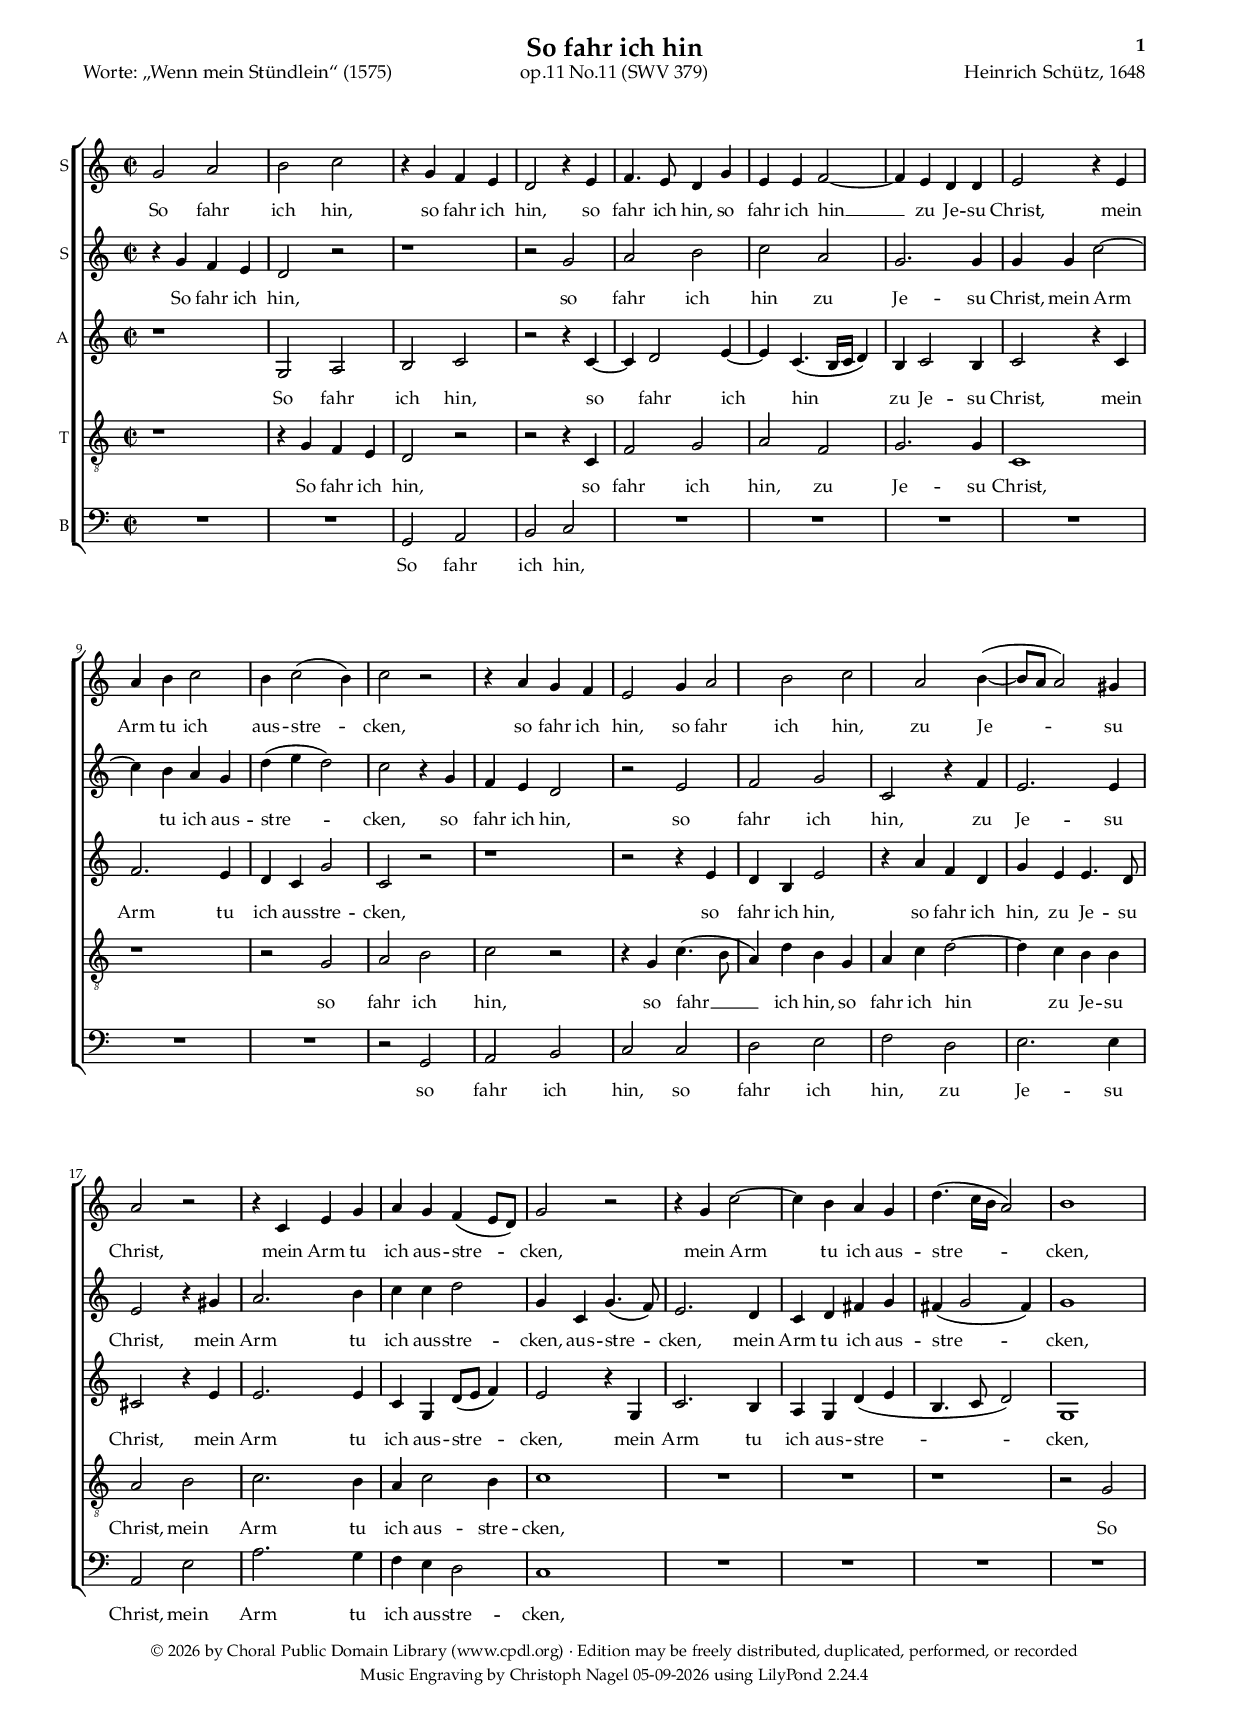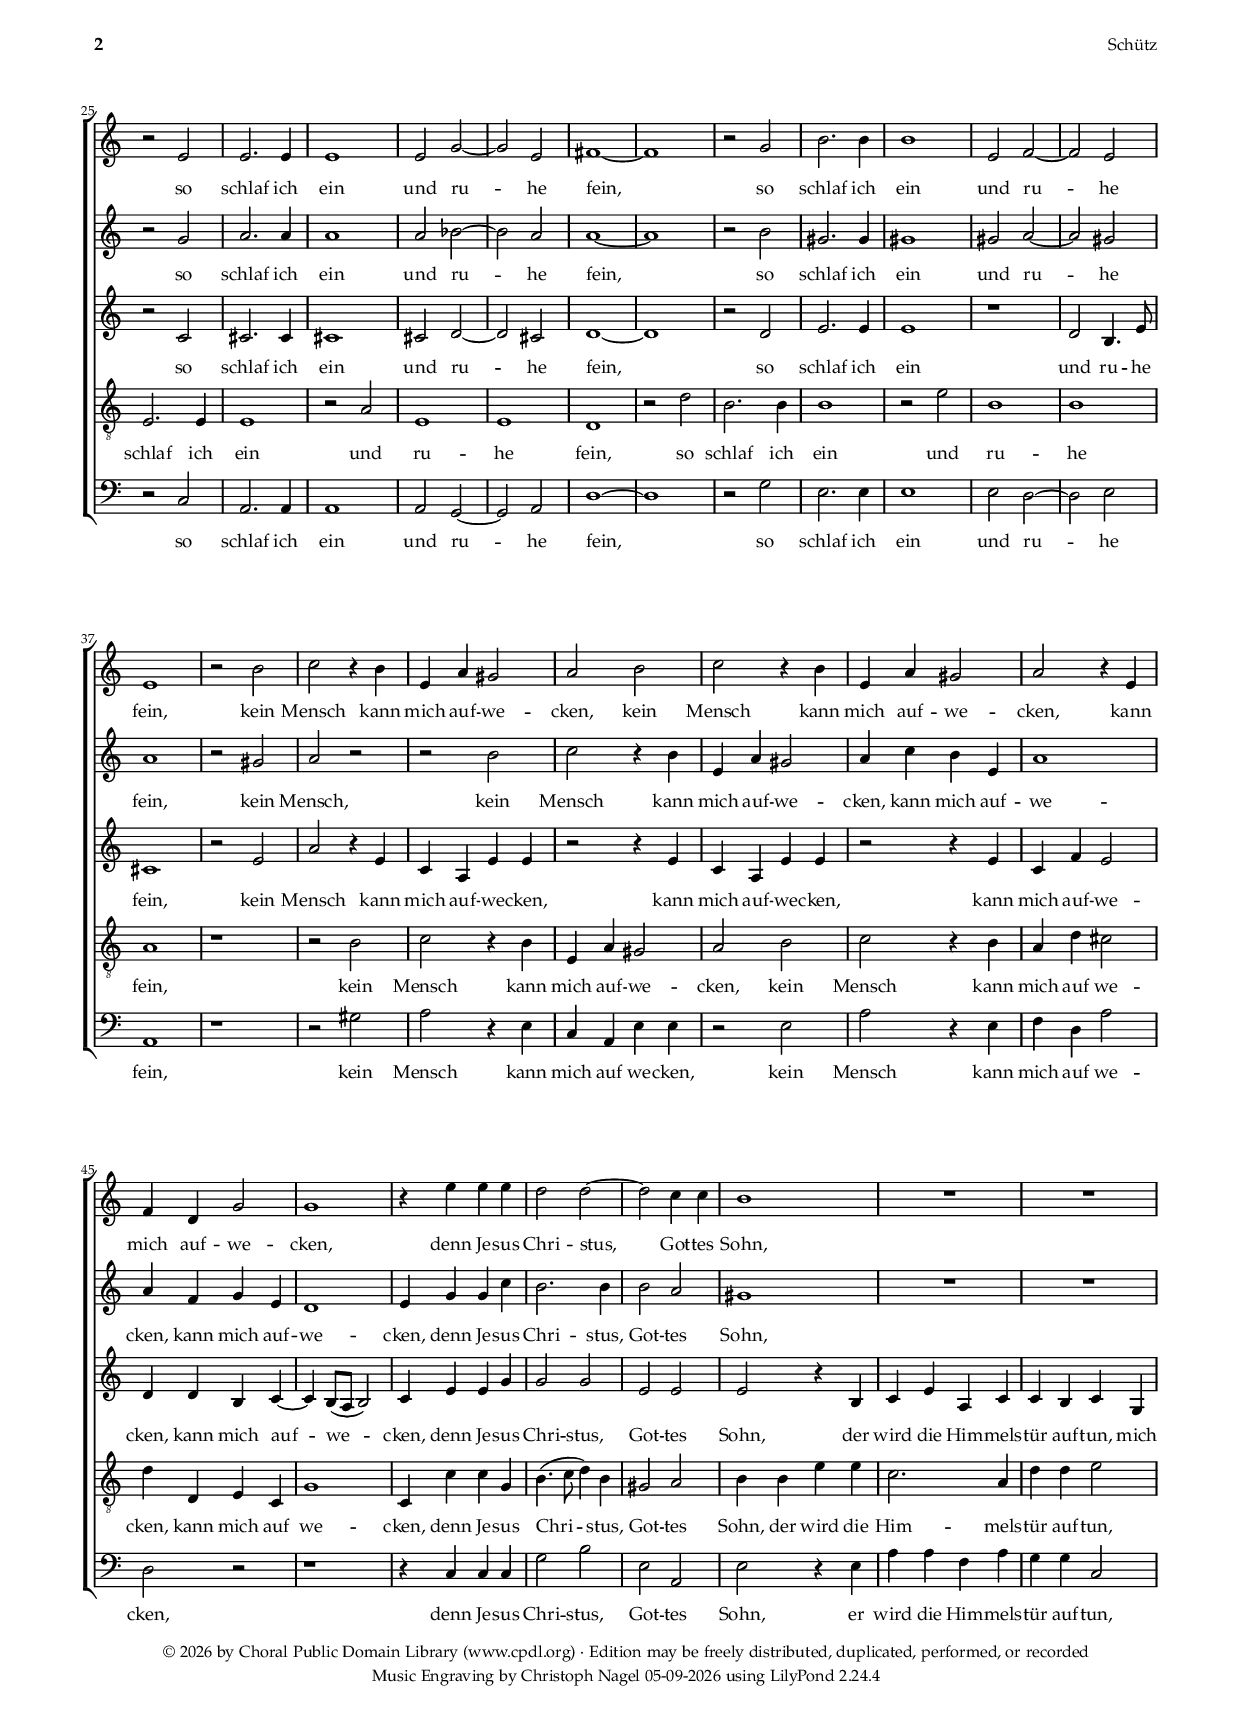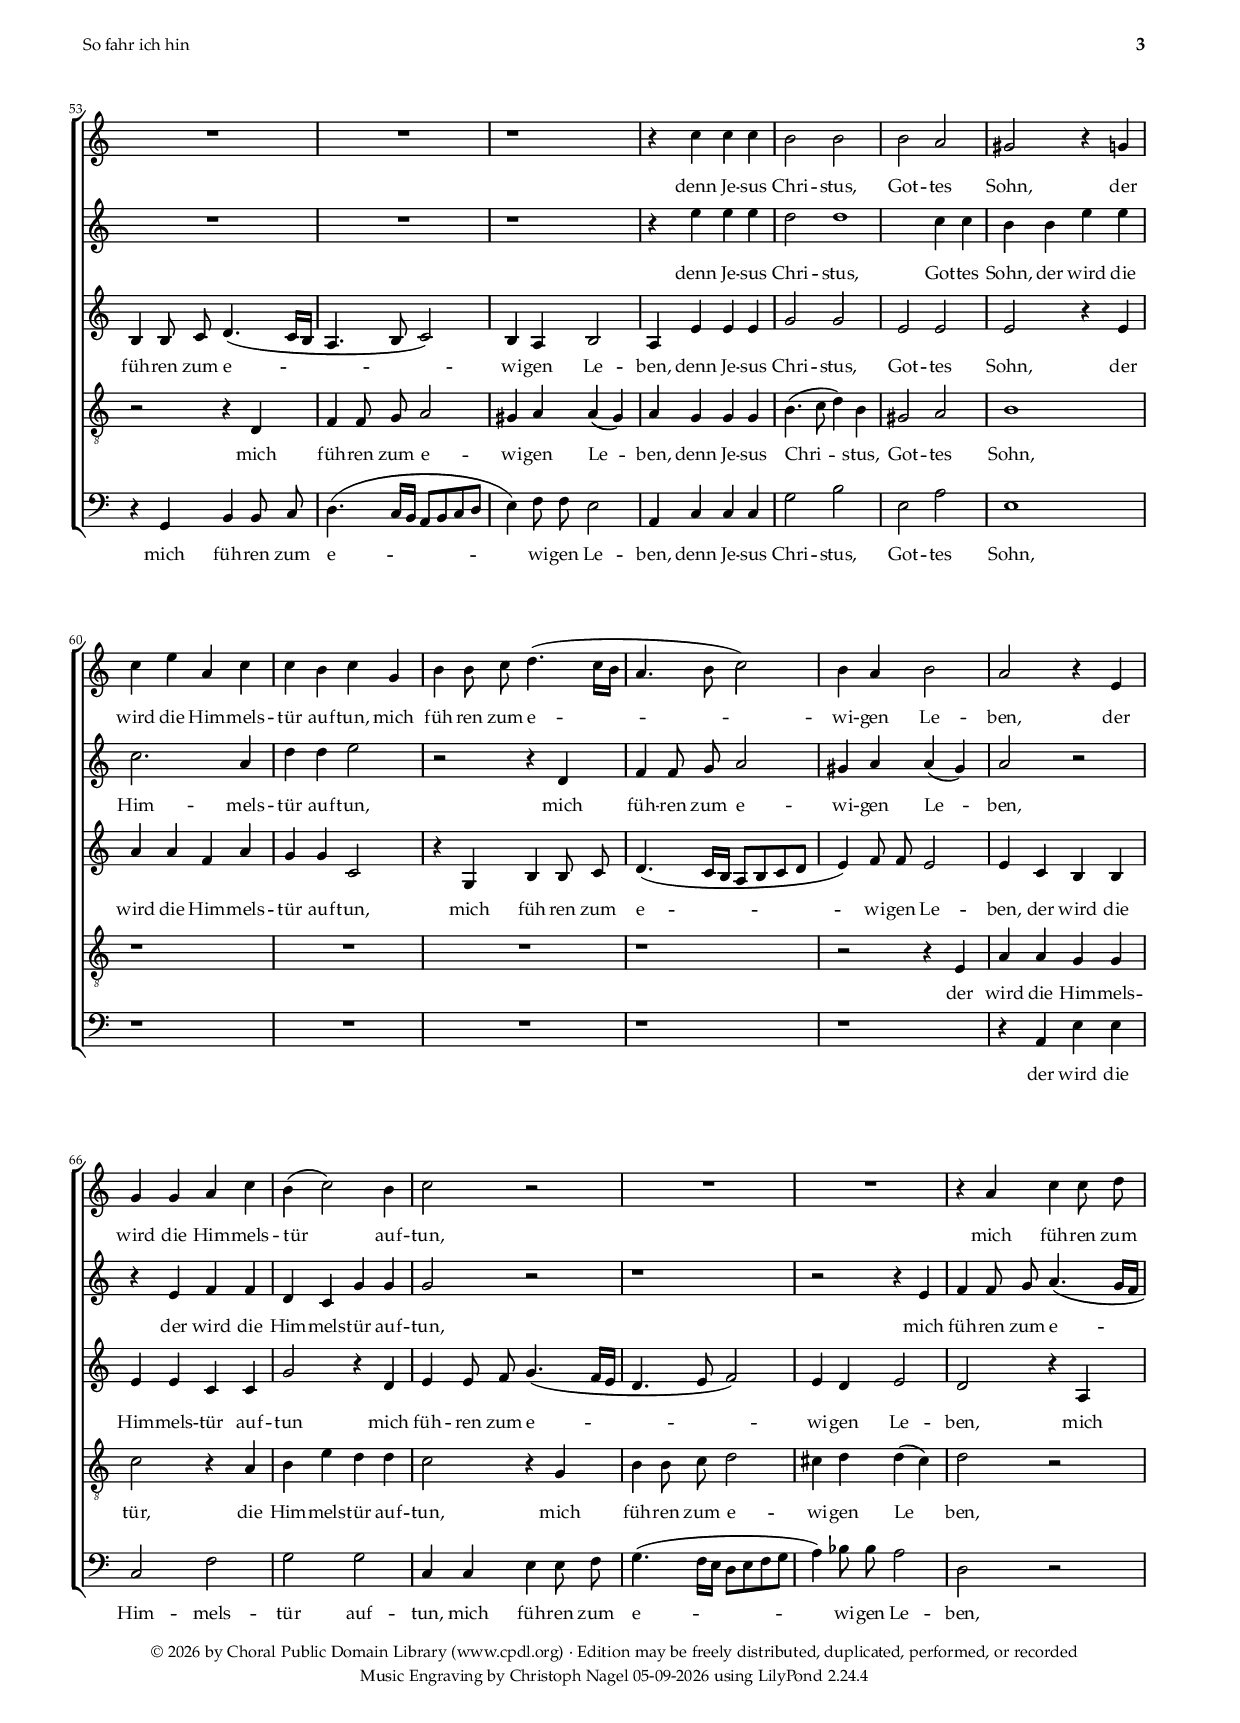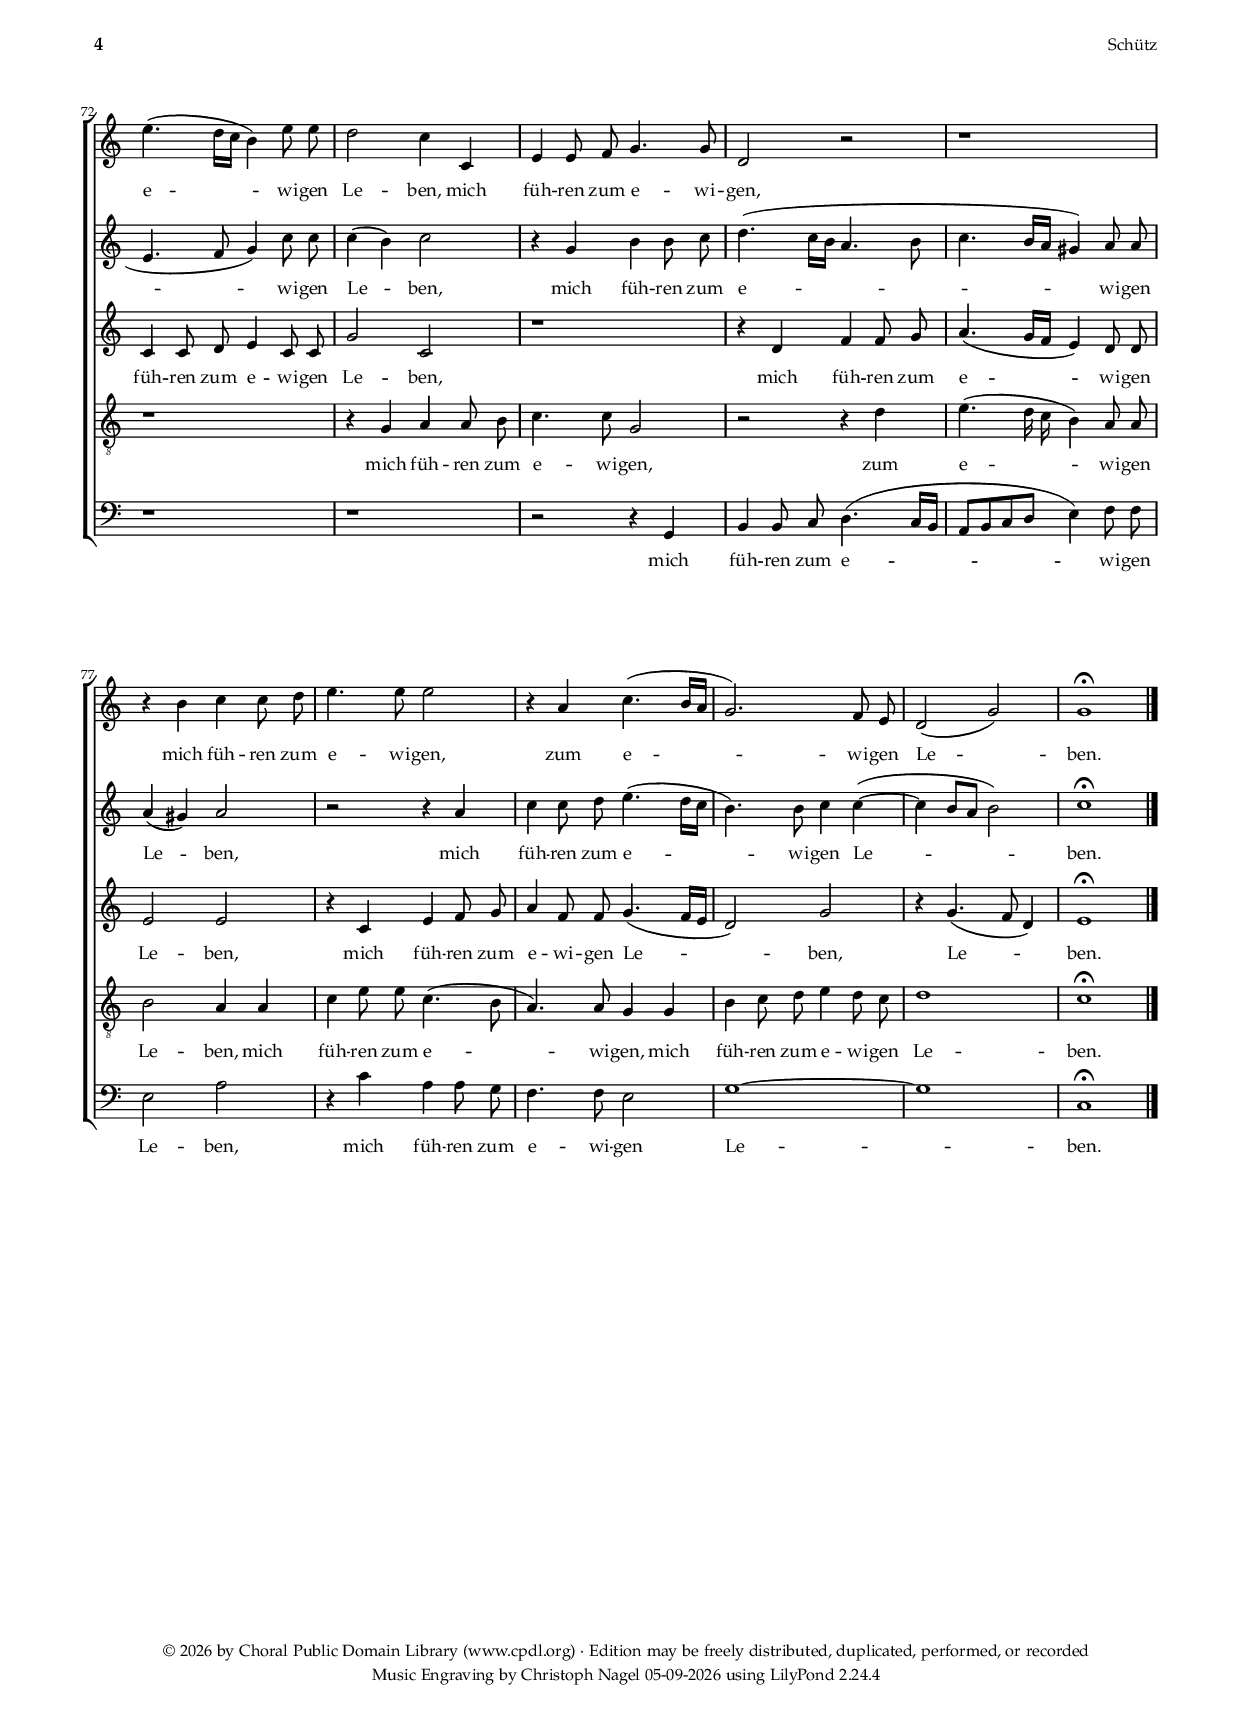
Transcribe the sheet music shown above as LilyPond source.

\version "2.18.2"

\pointAndClickOff

#(set-global-staff-size 16)
#(set-default-paper-size "a4")

\paper {

  #(define fonts
    (make-pango-font-tree "URW Palladio L" "Liberation Sans" "Luxi Mono"
    (/ staff-height pt 22 )))
  #(include-special-characters)


% A4:
  line-width    = 180\mm
  top-margin    = 10\mm
  bottom-margin = 8\mm
  indent = 0\mm 
  two-sided = ##t
  inner-margin = 10\mm
  binding-offset = 4\mm

  % der Abstand zwischen einer (Titel-)Beschriftung (auf hoechster Ebene) und der darauf folgenden Systemgruppe:
  
  markup-system-spacing #'basic-distance = #12
  markup-system-spacing #'minimum-distance = #6
  markup-system-spacing #'stretchability = #10

  % the distance from the top of the printable area (i.e. the bottom of the top margin) to the first system on a page, 
  % when there is no (title or top-level) markup between the two.
  
  top-system-spacing #'basic-distance = #12
  top-system-spacing #'minimum-distance = #6
  top-system-spacing #'stretchability = #7

  % der Abstand vom letzten System oder Beschriftung auf hoechster Ebene auf einer Seite zum unteren Rand des bedruckbaren Bereichs
  % (also bis zum Anfang des unteren Randes):
   
  last-bottom-spacing #'basic-distance = #6
  last-bottom-spacing #'minimum-distance = #3
  last-bottom-spacing #'stretchability = #40

 
  ragged-bottom = ##f
  ragged-last-bottom = ##f
  print-all-headers = ##f

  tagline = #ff

  bookTitleMarkup =  \markup {
      \fill-line {
        \fontsize #1.0 { \fromproperty #'header:poet }
        \fontsize #1.0 { \fromproperty #'header:opus }
        \fontsize #1.0 { \fromproperty #'header:composer }
      } % fill-line
  } % markup
  
  scoreTitleMarkup = ##f
  oddHeaderMarkup = \markup  {
    \on-the-fly #part-first-page \fill-line { 
      ""
      \fontsize #4 {\bold \fromproperty #'header:title }
      \fontsize #1 \bold \raise #0.65 \fromproperty #'page:page-number-string
    }
    \on-the-fly #not-part-first-page \fill-line {
      \fromproperty #'header:title
      \fontsize #1 \bold \fromproperty #'page:page-number-string
    }
  }
  evenHeaderMarkup = \markup {
    \on-the-fly #part-first-page \fill-line { 
      \raise #0.65 \fontsize #1 \bold \fromproperty #'page:page-number-string
      \bold { \fontsize #4 \fromproperty #'header:title }
      ""
    }
    \on-the-fly #not-part-first-page \fill-line {
      \fontsize #1 \bold \fromproperty #'page:page-number-string
      \fromproperty #'header:composer_short
    }
  }

  oddFooterMarkup = \markup {
    \fill-line { \fontsize # -0.2 \fromproperty #'header:copyright }
  }
  evenFooterMarkup = \oddFooterMarkup

} % paper

\layout {

  \context {
    \Lyrics
    \override VerticalAxisGroup.staff-affinity = ##f
    \override VerticalAxisGroup.staff-staff-spacing =
      #'((basic-distance . 0)
	 (minimum-distance . 2)
	 (padding . 1.5))
  }

  \context {
    \Staff
    \override VerticalAxisGroup.staff-staff-spacing =
      #'((basic-distance . 0)
	 (minimum-distance . 2)
	 (padding . 1.5))
  }

}

date = #(strftime "%d-%m-%Y" (localtime (current-time)))
year = #(strftime "%Y" (localtime (current-time)))

cpdl = \markup\center-column{
  \line{" "}
  \line{&copyright; \year by Choral Public Domain Library (www.cpdl.org) &bulletop; Edition may be freely distributed, duplicated, performed, or recorded}
  \line{Music Engraving by Christoph Nagel \date using LilyPond #(lilypond-version)}
}


global = {\key c \major \time 2/2 \autoBeamOff}

SopranIMusic =  \relative g' {
    g2 a2 b2 c2  | % 2
    r4 g4 f4 e4 d2 r4 e4 | % 3
    f4. e8 d4 g4 e4 e4 f2 ~  | % 4
    f4 e4 d4 d4 e2 r4 e4 | % 5
    a4 b4 c2 b4 c2 (b4) | % 6
    c2 r2 r4 a4 g4 f4  | % 7
    e2 g4 a2 b2 c2 a2 b4(~b8[a8] a2) gis4 | % 9
    a2 r2 r4 c,4 e4 g4  | \barNumberCheck #19
    a4 g4 f4( e8 [ d8 ]) g2 r2 | % 11
    r4 g4 c2~c4 b4 a4 g4 | % 12
    d'4.( c16 [ b16 ] a2) b1 | % 13
    r2 e,2 e2. e4  | % 14
    e1 e2 g2~g2 e2 fis1 ~ | % 16
    fis1 r2 g2 | % 17
    b2. b4 b1 | % 18
    e,2 f2~f2 e2 | % 19
    e1 r2 b'2  | \barNumberCheck #39
    c2 r4 b4 e,4 a4 gis2 | % 21
    a2 b2 c2 r4 b4  | % 22
    e,4 a4 gis2 a2 r4 e4 | % 23
    f4 d4 g2 g1 | % 24
    r4 e'4 e4 e4 d2 d2 ~  | % 25
    d2 c4 c4 b1 | % 26
    R1*4  | % 28
    r1 r4 c4 c4 c4 | % 29
    b2 b2 b2 a2 | \barNumberCheck #59
    gis2 r4 g4 c4 e4 a,4 c4  | % 31
    c4 b4 c4 g4 b4 b8  c8 d4.(c16 [ b16 ] | % 32
    a4. b8 c2) b4 a4 b2 | % 33
    a2 r4 e4 g4 g4 a4 c4  | % 34
    b4 (c2) b4 c2 r2 | % 35
    R1*2  | % 36
    r4 a4 c4 c8 d8 e4.(d16 [ c16 ] b4) e8 e8 | % 37
    d2 c4 c,4 e4 e8 f8 g4. g8  | % 38
    d2 r2 r1 | % 39
    r4 b'4 c4 c8 d8 e4. e8 e2  | \barNumberCheck #79
    r4 a,4 c4. (b16 [ a16 ] g2.) f8 e8 | % 41
    d2(g2) g1 ^\fermata \bar "|."
    }

SopranIIMusic =  \relative g' {
    r4 g4 f4
    e4 d2 r2  | % 2
    r1 r2 g2 | % 3
    a2 b2 c2 a2  | % 4
    g2. g4 g4 g4 c2~c4 b4 a4 g4 d'4 (e4 d2) | % 6
    c2 r4 g4 f4 e4 d2  | % 7
    r2 e2 f2 g2 | % 8
    c,2 r4 f4 e2. e4 | % 9
    e2 r4 gis4 a2. b4  | \barNumberCheck #19
    c4 c4 d2 g,4 c,4 g'4.(f8) | % 11
    e2. d4 c4 d4 fis4 g4 | % 12
    fis4 (g2 fis4) g1 | % 13
    r2 g2 a2. a4  | % 14
    a1 a2 bes2~bes2 a2 a1 ~ | % 16
    a1 r2 b2 | % 17
    gis2. gis4 gis1 | % 18
    gis2 a2~a2 gis2 | % 19
    a1 r2 gis2  | \barNumberCheck #39
    a2 r2 r2 b2 | % 21
    c2 r4 b4 e,4 a4 gis2  | % 22
    a4 c4 b4 e,4 a1 | % 23
    a4 f4 g4 e4 d1 | % 24
    e4 g4 g4 c4 b2. b4  | % 25
    b2 a2 gis1 | % 26
    R1*4  | % 28
    r1 r4 e'4 e4 e4 | % 29
    d2 d1 c4 c4 | \barNumberCheck #59
    b4 b4 e4 e4 c2. a4  | % 31
    d4 d4 e2 r2 r4 d,4 | % 32
    f4 f8 g8 a2 gis4 a4 a4 (gis4) | % 33
    a2 r2 r4 e4 f4 f4  | % 34
    d4 c4 g'4 g4 g2 r2 | % 35
    r1 r2 r4 e4  | % 36
    f4 f8 g8 a4.(g16 [ f16 ] e4. f8 g4) c8 c8 | % 37
    c4 (b4) c2 | r4 g4 b4 b8  c8  | % 38
    d4.( c16 [ b16 ] a4. b8 c4. b16 [ a16 ] gis4) a8 a8 | % 39
    a4 (gis4) a2 r2 r4 a4  | \barNumberCheck #79
    c4 c8 d8  e4. ( d16 [ c16 ] b4.) b8 c4 c4(~c4 b8 [ a8 ] b2)
    c1 ^\fermata \bar "|."
}


AltMusic =  \relative g {
    r1 g2 a2
     | % 2
    b2 c2 r2 r4 c4~c4 d2 e4~e4 c4.( b16 [ c16 ] d4)  | % 4
    b4 c2 b4 c2 r4 c4 | % 5
    f2. e4 d4 c4 g'2 | % 6
    c,2 r2 r1  | % 7
    r2 r4 e4 d4 b4 e2 | % 8
    r4 a4 f4 d4 g4 e4 e4. d8 | % 9
    cis2 r4 e4 e2. e4  | 
    c4 g4 d'8 ([ e8 ] f4) e2 r4 g,4 | % 11
    c2. b4 a4 g4 d'4 (e4 | % 12
    b4. c8 d2) g,1 | % 13
    r2 c2 cis2. cis4  | % 14
    cis1 cis2 d2~d2 cis2 d1~d1 | r2 d2 | % 16
    e2. e4 e1 | % 18
    r1 d2 b4. e8 | % 19
    cis1 r2 e2  | 
    a2 r4 e4 c4 a4 e'4 e4 | % 21
    r2 r4 e4 c4 a4 e'4 e4  | % 22
    r2 r4 e4 c4 f4 e2 | % 23
    d4 d4 b4 c4~c4 b8 ([ a8 ] b2) | % 24
    c4 e4 e4 g4 g2 g2  | % 25
    e2 e2 e2 r4 b4 | % 26
    c4 e4 a,4 c4 c4 b4 c4 g4 | % 27
    b4 b8 c8 d4.( c16 [ b16 ] a4. b8 c2)  | % 28
    b4 a4 b2 a4 e'4 e4 e4 | % 29
    g2 g2 e2 e2 | 
    e2 r4 e4 a4 a4 f4 a4  | % 31
    g4 g4 c,2 r4 g4 b4 b8 c8  | % 32
    d4. (c16 [ b16] a8 [ b8 c8 d8 ] e4) f8 f8 e2 | % 33
    e4 c4 b4 b4 e4 e4 c4 c4  | % 34
    g'2 r4 d4 e4 e8 f8 g4.( f16 [ e16 ] | % 35
    d4. e8 f2) e4 d4 e2  | % 36
    d2 r4 a4 c4 c8 d8 e4 c8 c8 | % 37
    g'2 c,2 r1  | % 38
    r4 d4 f4 f8 g8 a4.( g16 [ f16 ] e4) d8 d8 | % 39
    e2 e2 r4 c4 e4 f8 g8 | 
    a4 f8 f8 g4. (f16 [ e16 ] d2) g2 | % 41
    r4 g4. (f8 d4) e1 ^\fermata \bar "|."
    }

SopranILyrics =  \lyricmode { 
  So fahr ich hin,
  so fahr ich hin,
  so fahr ich hin,
  so fahr ich hin __
  zu Je -- su Christ, mein Arm tu ich aus -- stre --  cken,
  so fahr ich hin,
  so fahr ich hin, 
  zu Je -- su Christ,
  mein Arm tu ich aus -- stre -- cken,
  mein Arm tu ich aus -- stre -- cken,
  so schlaf ich ein und ru -- he fein,
  so schlaf ich ein und ru -- he fein,
  kein Mensch kann mich auf -- we -- cken, 
  kein Mensch kann mich auf -- we -- cken,
  kann mich auf -- we -- cken,
  denn Je -- sus Chri -- stus,_____ Got -- tes Sohn,
  denn Je -- sus Chri -- stus, Got -- tes Sohn,
  der wird die Him -- mels -- tür auf -- tun,
  mich füh -- ren zum e -- wi -- gen Le -- ben,
  der wird die Him -- mels -- tür auf -- tun, 
  mich füh -- ren zum e --  wi -- gen Le -- ben,
  mich füh -- ren zum e -- wi -- gen, 
  mich füh -- ren zum e -- wi -- gen, 
  zum e -- wi -- gen Le --  ben.
}

SopranIILyrics =  \lyricmode { 
  So fahr ich hin, so fahr ich hin 
  zu Je -- su Christ, 
  mein Arm tu ich aus -- stre -- cken, 
  so fahr ich hin,
  so fahr ich hin,
  zu Je -- su Christ, 
  mein Arm tu ich aus -- stre -- cken, aus -- stre -- cken,
  mein Arm tu ich aus -- stre -- cken,
  so schlaf ich ein und ru -- he fein, 
  so schlaf ich ein und ru -- he fein, 
  kein Mensch, kein Mensch kann mich auf -- we -- cken, 
  kann mich auf -- we -- cken, 
  kann mich auf -- we -- cken, 
  denn Je -- sus Chri -- stus, Got -- tes Sohn,
  denn Je -- sus Chri -- stus, Got -- tes Sohn,
  der wird die Him -- mels -- tür auf -- tun, 
  mich füh -- ren zum e --  wi -- gen Le -- ben, 
  der wird die Him -- mels -- tür auf -- tun,
  mich füh -- ren zum e -- wi -- gen Le -- ben,
  mich füh -- ren zum e -- wi -- gen Le --  ben, 
  mich füh -- ren zum e -- wi -- gen Le -- ben.
}

AltLyrics =  \lyricmode {
  So fahr ich hin, 
  so fahr ich hin
  zu Je -- su Christ, 
  mein Arm tu ich aus -- stre -- cken,
  so fahr ich hin, 
  so fahr ich hin, 
  zu Je -- su Christ, 
  mein Arm tu ich aus -- stre -- cken, 
  mein Arm tu ich aus -- stre -- cken, 
  so schlaf ich ein und ru -- he fein, 
  so schlaf ich ein und ru -- he fein,
  kein Mensch kann mich auf -- we -- cken, 
  kann mich auf -- we -- cken, 
  kann mich auf -- we -- cken,
  kann mich auf -- we -- cken,
  denn Je -- sus Chri -- stus, Got -- tes Sohn, 
  der wird die Him -- mels -- tür auf -- tun, 
  mich füh -- ren zum e -- wi -- gen Le -- ben, 
  denn Je -- sus Chri -- stus, Got -- tes Sohn, 
  der wird die Him -- mels -- tür auf --  tun,
  mich füh -- ren zum e -- wi -- gen Le -- ben, 
  der wird die Him -- mels -- tür auf -- tun 
  mich füh -- ren zum e -- wi -- gen Le -- ben, 
  mich füh -- ren zum e -- wi -- gen Le -- ben, 
  mich füh -- ren zum e -- wi -- gen Le -- ben,
  mich füh -- ren zum e -- wi -- gen Le -- ben,
  Le -- ben.
}

   
TenorMusic =  \relative g {
  r1 r4
  g4 f4 e4  | % 2
  d2 r2 r2 r4 c4 | % 3
  f2 g2 a2 f2  | % 4
  g2. g4 c,1 | % 5
  r1 r2 g'2 | % 6
  a2 b2 c2 r2  | % 7
  r4 g4 c4.( b8 a4) d4 b4 g4 | % 8
  a4 c4 d2~d4 c4 b4 b4 | % 9
  a2 b2 c2. b4  | 
  a4 c2 b4 c1 | % 11
  R1*2 | % 12
  r1 r2 g2 | % 13
  e2. e4 e1  | % 14
  r2 a2 e1 | % 15
  e1 d1 | % 16
  r2 d'2 b2. b4 | % 17
  b1 r2 e2 | % 18
  b1 b1 | % 19
  a1 r1  | 
  r2 b2 c2 r4 b4 | % 21
  e,4 a4 gis2 a2 b2  | % 22
  c2 r4 b4 a4 d4 cis2 | % 23
  d4 d,4 e4 c4 g'1 | % 24
  c,4 c'4 c4 g4 b4.( c8 d4 ) b4  | % 25
  gis2 a2 b4 b4 e4 e4 | % 26
  c2. a4 d4 d4 e2 | % 27
  r2 r4 d,4 f4 f8 g8 a2  | % 28
  gis4 a4 a4 ( gis4 ) a4 g4 g4 g4 | % 29
  b4. (c8 d4) b4 gis2 a2 | 
  b1 r1  | % 31
  R1*2 | % 32
  r1 r2 r4 e,4 | % 33
  a4 a4 g4 g4 c2 r4 a4  | % 34
  b4 e4 d4 d4 c2 r4 g4 | % 35
  b4 b8 c8 d2 cis4 d4 d4 (cis4)  | % 36
  d2 r2 r1 | % 37
  r4 g,4 a4 a8 b8 c4. c8 g2  | % 38
  r2 r4 d'4 e4. (d16 c16 b4) a8 a8 | % 39
  b2 a4 a4 c4 e8 e8 c4.( b8  | 
  a4.) a8 g4 g4 b4 c8 d8 e4 d8 c8 | % 41
  d1 c1 ^\fermata \bar "|."
}

TenorLyrics =  \lyricmode {
  So fahr ich hin,
  so fahr ich hin,
  zu Je -- su Christ,
  so fahr ich hin, 
  so fahr __ ich hin, 
  so fahr ich hin 
  zu Je -- su Christ,
  mein Arm tu ich aus -- stre -- cken, 
  So schlaf ich ein und ru -- he fein, 
  so schlaf ich ein und ru -- he fein, 
  kein Mensch kann mich auf -- we -- cken, 
  kein Mensch kann mich auf we -- cken,
  kann mich auf we -- cken,
  denn Je -- sus Chri -- stus, Got -- tes Sohn, 
  der wird die Him -- mels -- tür auf -- tun, 
  mich füh -- ren zum e -- wi -- gen Le -- ben, 
  denn Je -- sus Chri -- stus, Got -- tes Sohn, 
  der wird die Him -- mels -- tür, 
  die Him -- mels -- tür auf -- tun, 
  mich füh -- ren zum e -- wi -- gen Le  ben, 
  mich füh -- ren zum e -- wi -- gen, 
  zum e --   wi -- gen Le -- ben, 
  mich füh -- ren zum e --   wi -- gen, 
  mich füh -- ren zum e -- wi -- gen Le -- ben.
}



    
BassMusic =  \relative g, {
  R1*2 | % 2
  g2 a2 b2 c2 | % 3
  R1*2  | % 4
  R1*4 | % 6
  r2 g2 a2 b2  | % 7
  c2 c2 d2 e2 | % 8
  f2 d2 e2. e4 | % 9
  a,2 e'2 a2. g4  | 
  f4 e4 d2 c1 | % 11
  R1*4 | % 13
  r2 c2 a2. a4  | % 14
  a1 a2 g2~g2 a2 d1 ~ | % 16
  d1 r2 g2 | % 17
  e2. e4 e1 | % 18
  e2 d2~d2 e2 | % 19
  a,1 r1  | 
  r2 gis'2 a2 r4 e4 | % 21
  c4 a4 e'4 e4 r2 e2  | % 22
  a2 r4 e4 f4 d4 a'2 | % 23
  d,2 r2 r1 | % 24
  r4 c4 c4 c4 g'2 b2  | % 25
  e,2 a,2 e'2 r4 e4 | % 26
  a4 a4 f4 a4 g4 g4 c,2 | % 27
  r4 g4 b4 b8 c8 d4. (c16[b16] a8[b8 c8 d8]  | % 28
  e4 ) f8 f8 e2 a,4 c4 c4 c4 | % 29
  g'2 b2 e,2 a2 | 
  e1 r1  | % 31
  R1*2 | % 32
  r1 r1 | % 33
  r4 a,4 e'4 e4 c2 f2  | % 34
  g2 g2 c,4 c4 e4 e8 f8 | % 35
  g4.( f16[e16] d8[ e8 f8 g8] a4) bes8 bes8 a2  | % 36
  d,2 r2 r1 | % 37
  r1 r2 r4 g,4  | % 38
  b4 b8 c8 d4. ( c16 [b16] a8[ b8 c8 d8 ] e4 ) f8  f8  | % 39
  e2 a2 r4 c4 a4 a8 g8  | 
  f4. f8 e2 g1  ~ | % 41
  g1 c,1 ^\fermata \bar "|."
}

BassLyrics =  \lyricmode {
  So fahr ich hin, 
  so fahr ich hin, 
  so fahr ich hin, 
  zu Je -- su Christ, 
  mein Arm tu ich aus -- stre -- cken, 
  so schlaf ich ein und ru -- he fein, 
  so schlaf ich ein und ru -- he fein, 
  kein Mensch kann mich auf we -- cken,
  kein Mensch kann mich auf we -- cken,
  denn Je -- sus Chri -- stus, Got -- tes Sohn,
  er wird die Him -- mels -- tür auf -- tun,
  mich füh -- ren zum e -- wi -- gen Le -- ben, 
  denn Je -- sus Chri -- stus, Got -- tes Sohn,
  der wird die Him -- mels -- tür auf -- tun, 
  mich füh -- ren zum e -- wi -- gen Le -- ben, 
  mich füh -- ren zum e -- wi -- gen Le -- ben, 
  mich füh -- ren zum e -- wi -- gen Le -- ben. 
}


SoFahrIchHin =   \score {
  \new ChoirStaff
    <<
      \new Voice = "sopIVoice" {
	\set Staff.instrumentName = "S"
	\global \SopranIMusic
      }
      \new Lyrics \lyricsto "sopIVoice" { \SopranILyrics }

      \new Voice = "sopIIVoice" {
	\set Staff.instrumentName = "S"
	\global \SopranIIMusic
      }
      \new Lyrics \lyricsto "sopIIVoice" { \SopranIILyrics }

      \new Voice = "alt" { 
	\set Staff.instrumentName = "A"
	\global \AltMusic
      }
      \new Lyrics \lyricsto "alt" { \AltLyrics }

      \new Voice = "tenVoice" { 
	\set Staff.instrumentName = "T"
	\clef "G_8" \global \TenorMusic
      }
      \new Lyrics \lyricsto "tenVoice" { \TenorLyrics }

      \new Voice = "basVoice" { 
	\set Staff.instrumentName = "B"
	\clef bass \global \BassMusic 
      }
      \new Lyrics \lyricsto "basVoice" { \BassLyrics }
    >> %end of ChoirStaff

}% end of score

\bookpart {
  \header {
    title = "So fahr ich hin"
    composer=\markup{Heinrich Schütz, 1648}
    composer_short = "Schütz"
    poet = "Worte: &glqq;Wenn mein Stündlein&elqq; (1575)"
    opus = "op.11 No.11 (SWV 379)"
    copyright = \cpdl
  }
  \tocItem \markup{\vspace #1.5 "So fahr ich hin (Schütz)"}
  \SoFahrIchHin
  \markup{ \vspace #18 ""}

}

